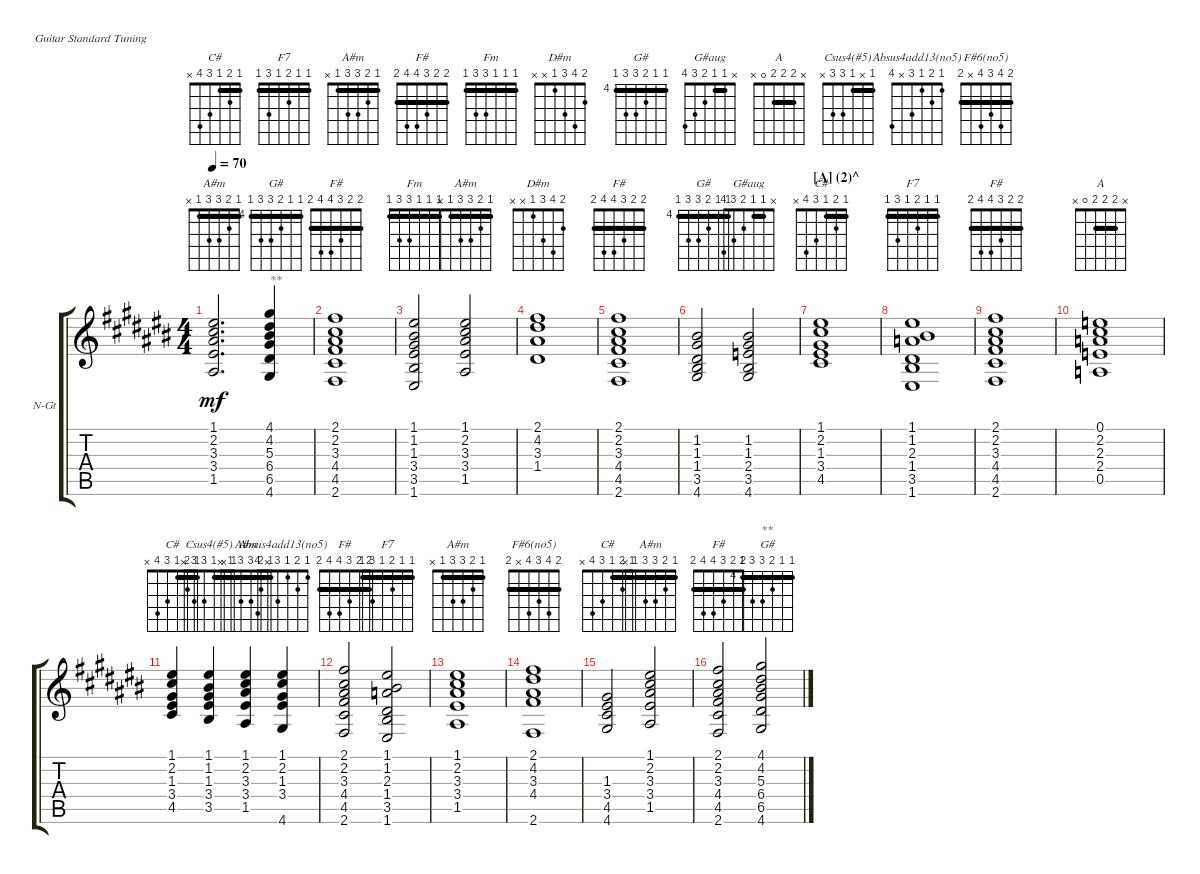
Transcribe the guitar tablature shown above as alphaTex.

\defaultSystemsLayout 4
\bracketExtendMode groupsimilarinstruments
\firstSystemTrackNameOrientation horizontal
\otherSystemsTrackNameOrientation horizontal
\chordDiagramsInScore
\track ("Nylon Guitar" "N-Gt") {instrument acousticguitarnylon}
\staff {score tabs}
\tuning (E4 B3 G3 D3 A2 E2)
\chord ("C#" 1 2 1 3 4 x) {barre 1}
\chord ("F7" 1 1 2 1 3 1) {barre (1 1 1)}
\chord ("A#m" 1 2 3 3 1 x) {barre 1}
\chord ("F#" 2 2 3 4 4 2) {barre (2 2)}
\chord ("Fm" 1 1 1 3 3 1) {barre (1 1 1)}
\chord ("D#m" 2 4 3 1 x x)
\chord ("G#" x 1 1 1 3 4) {barre (1 1)}
\chord ("G#aug" x 1 1 2 3 4) {barre 1}
\chord ("A" x 2 2 2 0 x) {barre (2 2)}
\chord ("Csus4(#5)" 1 x 1 3 3 x) {barre 1}
\chord ("Absus4add13(no5)" 1 2 1 3 x 4)
\chord ("F#6(no5)" 2 4 3 4 x 2) {barre 2}
\chord ("G#" 4 4 5 6 6 4) {firstfret 4 barre (4 4)}
\ts (4 4)
\tempo 70
\clef g2
\ks c#
(1.5 3.4 3.3 2.2 1.1).2{d ch "A#m" dy mf} (4.6 6.5 6.4 5.3 4.2 4.1).4{ch "G#" txt "**"} |
(2.6 4.5 4.4 3.3 2.2 2.1).1{ch "F#"} |
(1.6 3.5 3.4 1.3 1.2 1.1).2{ch "Fm"} (1.5 3.4 3.3 2.2 1.1).2{ch "A#m"} |
(1.4 3.3 4.2 2.1).1{ch "D#m"} |
(2.6 4.5 4.4 3.3 2.2 2.1).1{ch "F#"} |
(4.6 3.5 1.4 1.3 1.2).2{ch "G#"} (4.6 3.5 2.4 1.3 1.2).2{ch "G#aug"} |
\section ("A" "(2)^")
(4.5 3.4 1.3 2.2 1.1).1{ch "C#"} |
(1.6 3.5 1.4 2.3 1.2 1.1).1{ch "F7"} |
(2.6 4.5 4.4 3.3 2.2 2.1).1{ch "F#"} |
(0.5 2.4 2.3 2.2 0.1).1{ch "A"} |
\scale
0.642896 (4.5 3.4 1.3 2.2 1.1).4{ch "C#"} (3.5 3.4 1.3 1.2 1.1).4{ch "Csus4(#5)"} (1.5 3.4 3.3 2.2 1.1).4{ch "A#m"} (3.4 1.3 2.2 1.1 4.6).4{ch "Absus4add13(no5)"} |
\scale
0.222227 (2.6 4.5 4.4 3.3 2.2 2.1).2{ch "F#"} (1.6 3.5 1.4 2.3 1.2 1.1).2{ch "F7"} |
\scale
0.135205 (1.5 3.4 3.3 2.2 1.1).1{ch "A#m"} |
(2.6 4.4 3.3 4.2 2.1).1{ch "F#6(no5)"} |
(4.5 3.4 1.3 4.6).2{ch "C#"} (1.5 3.4 3.3 2.2 1.1).2{ch "A#m"} |
(2.6 4.5 4.4 3.3 2.2 2.1).2{ch "F#"} (4.6 6.5 6.4 5.3 4.2 4.1).2{ch "G#" txt "**"}
